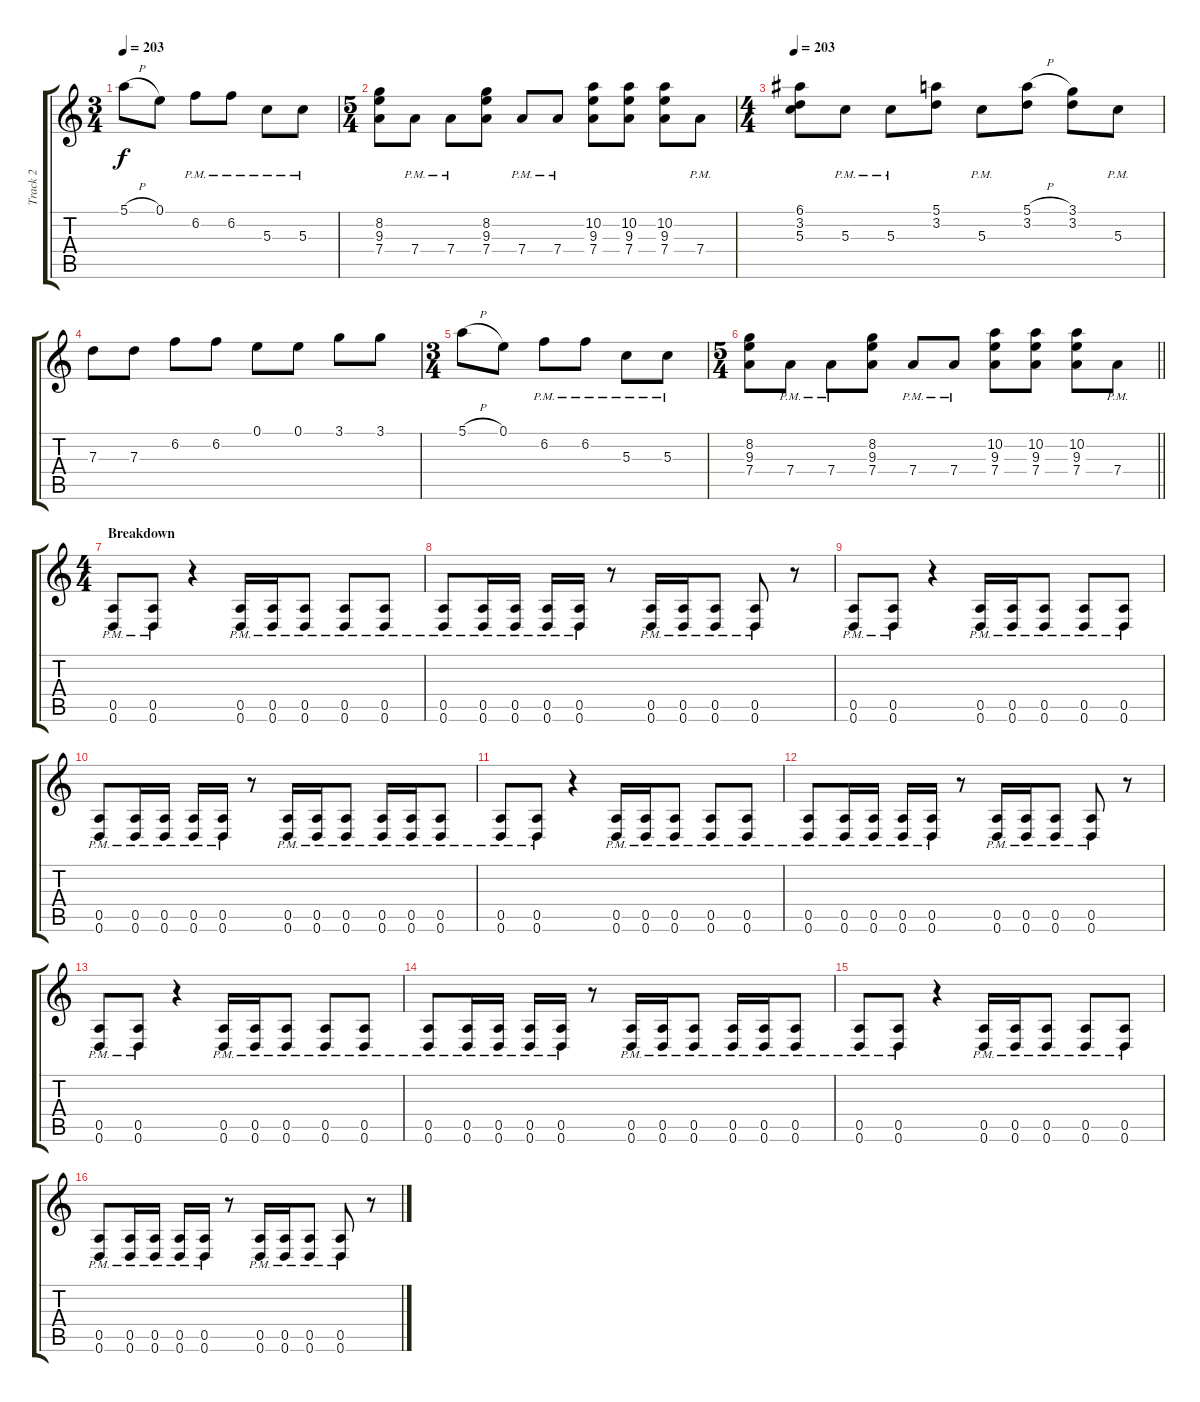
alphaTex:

\track ("Track 2" "Track 2") {instrument distortionguitar}
\staff {score tabs}
\tuning (E4 B3 G3 D3 A2 D2) {hide}
\ts (3 4)
\tempo 203
\clef g2
\ks c
5.1{h}.8{dy f} 0.1.8 6.2{pm}.8 6.2{pm}.8 5.3{pm}.8 5.3{pm}.8 |
\ts (5 4)
(8.2 9.3 7.4).8 7.4{pm}.8 7.4{pm}.8 (8.2 9.3 7.4).8 7.4{pm}.8 7.4{pm}.8 (10.2 9.3 7.4).8 (10.2 9.3 7.4).8 (10.2 9.3 7.4).8 7.4{pm}.8 |
\ts (4 4)
\tempo 203
(6.1 3.2 5.3).8 5.3{pm}.8 5.3{pm}.8 (5.1 3.2).8 5.3{pm}.8 (5.1{h} 3.2).8 (3.1 3.2).8 5.3{pm}.8 |
7.3.8 7.3.8 6.2.8 6.2.8 0.1.8 0.1.8 3.1.8 3.1.8 |
\ts (3 4)
5.1{h}.8 0.1.8 6.2{pm}.8 6.2{pm}.8 5.3{pm}.8 5.3{pm}.8 |
\ts (5 4)
\barLineRight lightlight
(8.2 9.3 7.4).8 7.4{pm}.8 7.4{pm}.8 (8.2 9.3 7.4).8 7.4{pm}.8 7.4{pm}.8 (10.2 9.3 7.4).8 (10.2 9.3 7.4).8 (10.2 9.3 7.4).8 7.4{pm}.8 |
\ts (4 4)
\section ("" "Breakdown")
(0.5{pm} 0.6{pm}).8 (0.5{pm} 0.6{pm}).8 r.4 (0.5{pm} 0.6{pm}).16 (0.5{pm} 0.6{pm}).16 (0.5{pm} 0.6{pm}).8 (0.5{pm} 0.6{pm}).8 (0.5{pm} 0.6{pm}).8 |
(0.5{pm} 0.6{pm}).8 (0.5{pm} 0.6{pm}).16 (0.5{pm} 0.6{pm}).16 (0.5{pm} 0.6{pm}).16 (0.5{pm} 0.6{pm}).16 r.8 (0.5{pm} 0.6{pm}).16 (0.5{pm} 0.6{pm}).16 (0.5{pm} 0.6{pm}).8 (0.5{pm} 0.6{pm}).8 r.8 |
(0.5{pm} 0.6{pm}).8 (0.5{pm} 0.6{pm}).8 r.4 (0.5{pm} 0.6{pm}).16 (0.5{pm} 0.6{pm}).16 (0.5{pm} 0.6{pm}).8 (0.5{pm} 0.6{pm}).8 (0.5{pm} 0.6{pm}).8 |
(0.5{pm} 0.6{pm}).8 (0.5{pm} 0.6{pm}).16 (0.5{pm} 0.6{pm}).16 (0.5{pm} 0.6{pm}).16 (0.5{pm} 0.6{pm}).16 r.8 (0.5{pm} 0.6{pm}).16 (0.5{pm} 0.6{pm}).16 (0.5{pm} 0.6{pm}).8 (0.5{pm} 0.6{pm}).16 (0.5{pm} 0.6{pm}).16 (0.5{pm} 0.6{pm}).8 |
(0.5{pm} 0.6{pm}).8 (0.5{pm} 0.6{pm}).8 r.4 (0.5{pm} 0.6{pm}).16 (0.5{pm} 0.6{pm}).16 (0.5{pm} 0.6{pm}).8 (0.5{pm} 0.6{pm}).8 (0.5{pm} 0.6{pm}).8 |
(0.5{pm} 0.6{pm}).8 (0.5{pm} 0.6{pm}).16 (0.5{pm} 0.6{pm}).16 (0.5{pm} 0.6{pm}).16 (0.5{pm} 0.6{pm}).16 r.8 (0.5{pm} 0.6{pm}).16 (0.5{pm} 0.6{pm}).16 (0.5{pm} 0.6{pm}).8 (0.5{pm} 0.6{pm}).8 r.8 |
(0.5{pm} 0.6{pm}).8 (0.5{pm} 0.6{pm}).8 r.4 (0.5{pm} 0.6{pm}).16 (0.5{pm} 0.6{pm}).16 (0.5{pm} 0.6{pm}).8 (0.5{pm} 0.6{pm}).8 (0.5{pm} 0.6{pm}).8 |
(0.5{pm} 0.6{pm}).8 (0.5{pm} 0.6{pm}).16 (0.5{pm} 0.6{pm}).16 (0.5{pm} 0.6{pm}).16 (0.5{pm} 0.6{pm}).16 r.8 (0.5{pm} 0.6{pm}).16 (0.5{pm} 0.6{pm}).16 (0.5{pm} 0.6{pm}).8 (0.5{pm} 0.6{pm}).16 (0.5{pm} 0.6{pm}).16 (0.5{pm} 0.6{pm}).8 |
(0.5{pm} 0.6{pm}).8 (0.5{pm} 0.6{pm}).8 r.4 (0.5{pm} 0.6{pm}).16 (0.5{pm} 0.6{pm}).16 (0.5{pm} 0.6{pm}).8 (0.5{pm} 0.6{pm}).8 (0.5{pm} 0.6{pm}).8 |
(0.5{pm} 0.6{pm}).8 (0.5{pm} 0.6{pm}).16 (0.5{pm} 0.6{pm}).16 (0.5{pm} 0.6{pm}).16 (0.5{pm} 0.6{pm}).16 r.8 (0.5{pm} 0.6{pm}).16 (0.5{pm} 0.6{pm}).16 (0.5{pm} 0.6{pm}).8 (0.5{pm} 0.6{pm}).8 r.8
